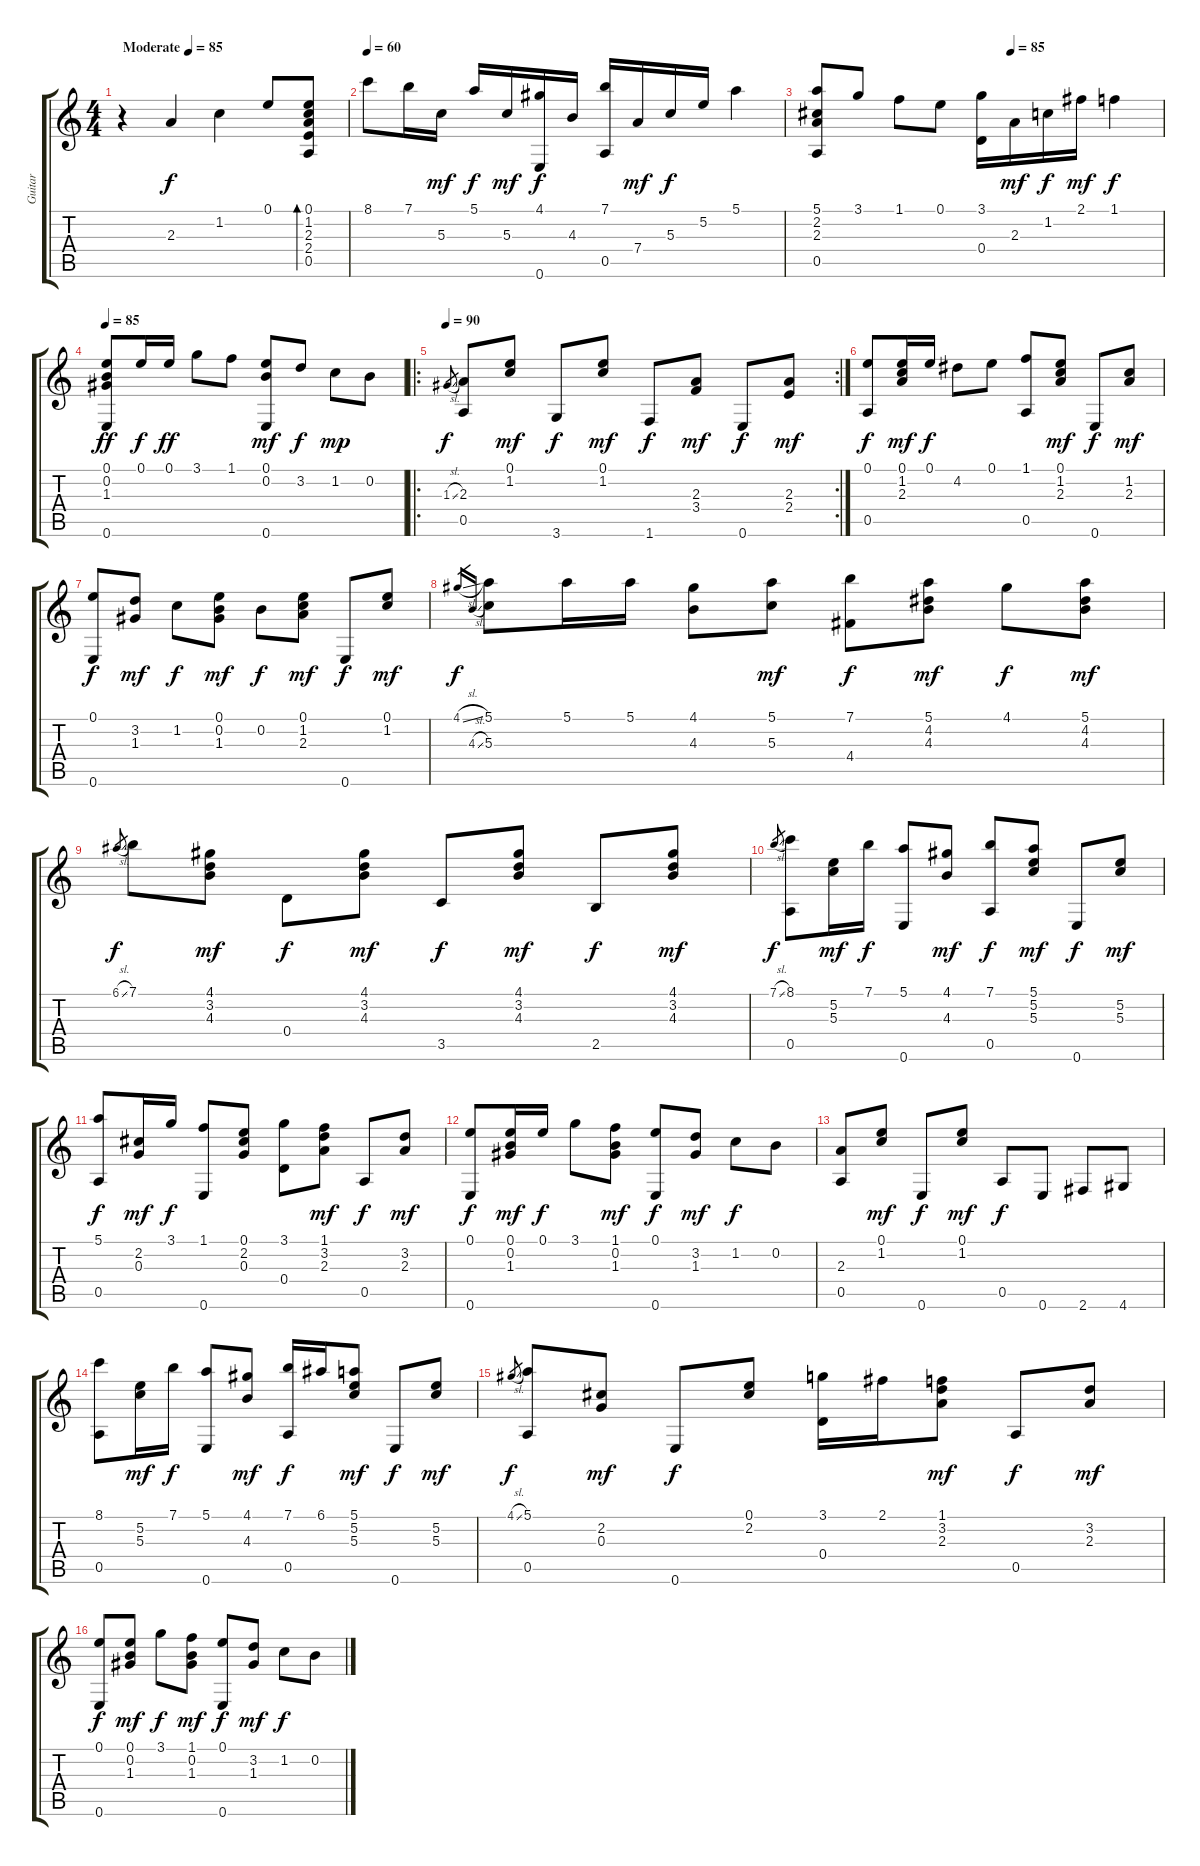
\track ("Guitar" "Guitar") {instrument acousticguitarnylon}
\staff {score tabs}
\tuning (E4 B3 G3 D3 A2 E2) {hide}
\ts (4 4)
\tempo (85 "Moderate")
\clef g2
\ks c
r.4{dy f instrument acousticguitarnylon} 2.3.4 1.2.4 0.1.8 (0.1 1.2 2.3 2.4 0.5).8{bd 240} |
\tempo 60
8.1.8 7.1.16 5.3.16{dy mf} 5.1.16{dy f} 5.3.16{dy mf} (4.1 0.6).16{dy f} 4.3.16 (7.1 0.5).16 7.4.16{dy mf} 5.3.16{dy f} 5.2.16 5.1.4 |
\tempo (85 0.5625)
(5.1 2.2 2.3 0.5).8 3.1.8 1.1.8 0.1.8 (3.1 0.4).16 2.3.16{dy mf} 1.2.16{dy f} 2.1.16{dy mf} 1.1.4{dy f} |
\tempo 85
(0.1 0.2 1.3 0.6).8{dy ff} 0.1.16{dy f} 0.1.16{dy ff} 3.1.8 1.1.8 (0.1 0.2 0.6).8{dy mf} 3.2.8{dy f} 1.2.8{dy mp} 0.2.8 |
\ro
\rc 2
\tempo 90
1.3{sl}.8{gr dy f} (2.3 0.5).8 (0.1 1.2).8{dy mf} 3.6.8{dy f} (0.1 1.2).8{dy mf} 1.6.8{dy f} (2.3 3.4).8{dy mf} 0.6.8{dy f} (2.3 2.4).8{dy mf} |
(0.1 0.5).8{dy f} (0.1 1.2 2.3).16{dy mf} 0.1.16{dy f} 4.2.8 0.1.8 (1.1 0.5).8 (0.1 1.2 2.3).8{dy mf} 0.6.8{dy f} (1.2 2.3).8{dy mf} |
(0.1 0.6).8{dy f} (3.2 1.3).8{dy mf} 1.2.8{dy f} (0.1 0.2 1.3).8{dy mf} 0.2.8{dy f} (0.1 1.2 2.3).8{dy mf} 0.6.8{dy f} (0.1 1.2).8{dy mf} |
4.1{sl}.16{gr dy f} 4.3{sl}.16{gr} (5.1 5.3).8 5.1.16 5.1.16 (4.1 4.3).8 (5.1 5.3).8{dy mf} (7.1 4.4).8{dy f} (5.1 4.2 4.3).8{dy mf} 4.1.8{dy f} (5.1 4.2 4.3).8{dy mf} |
6.1{sl}.8{gr dy f} 7.1.8 (4.1 3.2 4.3).8{dy mf} 0.4.8{dy f} (4.1 3.2 4.3).8{dy mf} 3.5.8{dy f} (4.1 3.2 4.3).8{dy mf} 2.5.8{dy f} (4.1 3.2 4.3).8{dy mf} |
7.1{sl}.8{gr dy f} (8.1 0.5).8 (5.2 5.3).16{dy mf} 7.1.16{dy f} (5.1 0.6).8 (4.1 4.3).8{dy mf} (7.1 0.5).8{dy f} (5.1 5.2 5.3).8{dy mf} 0.6.8{dy f} (5.2 5.3).8{dy mf} |
(5.1 0.5).8{dy f} (2.2 0.3).16{dy mf} 3.1.16{dy f} (1.1 0.6).8 (0.1 2.2 0.3).8 (3.1 0.4).8 (1.1 3.2 2.3).8{dy mf} 0.5.8{dy f} (3.2 2.3).8{dy mf} |
(0.1 0.6).8{dy f} (0.1 0.2 1.3).16{dy mf} 0.1.16{dy f} 3.1.8 (1.1 0.2 1.3).8{dy mf} (0.1 0.6).8{dy f} (3.2 1.3).8{dy mf} 1.2.8{dy f} 0.2.8 |
(2.3 0.5).8 (0.1 1.2).8{dy mf} 0.6.8{dy f} (0.1 1.2).8{dy mf} 0.5.8{dy f} 0.6.8 2.6.8 4.6.8 |
(8.1 0.5).8 (5.2 5.3).16{dy mf} 7.1.16{dy f} (5.1 0.6).8 (4.1 4.3).8{dy mf} (7.1 0.5).16{dy f} 6.1.16 (5.1 5.2 5.3).8{dy mf} 0.6.8{dy f} (5.2 5.3).8{dy mf} |
4.1{sl}.8{gr dy f} (5.1 0.5).8 (2.2 0.3).8{dy mf} 0.6.8{dy f} (0.1 2.2).8 (3.1 0.4).16 2.1.16 (1.1 3.2 2.3).8{dy mf} 0.5.8{dy f} (3.2 2.3).8{dy mf} |
(0.1 0.6).8{dy f} (0.1 0.2 1.3).8{dy mf} 3.1.8{dy f} (1.1 0.2 1.3).8{dy mf} (0.1 0.6).8{dy f} (3.2 1.3).8{dy mf} 1.2.8{dy f} 0.2.8
